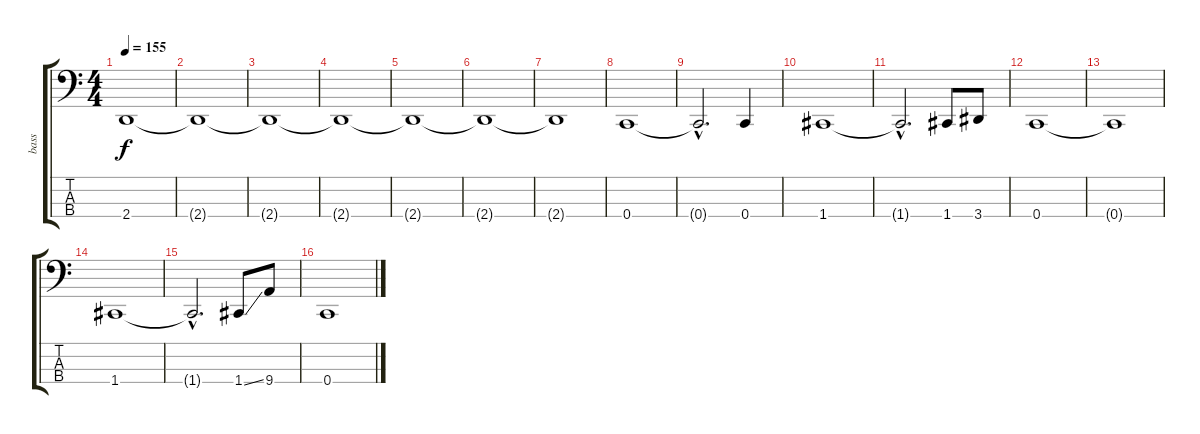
\track ("bass" "bass") {instrument electricbassfinger}
\staff {score tabs}
\tuning (F2 C2 G1 C1) {hide}
\ts (4 4)
\tempo 155
\clef f4
\ks c
2.4{t}.1{dy f} |
2.4{t}.1 |
2.4{t}.1 |
2.4{t}.1 |
2.4{t}.1 |
2.4{t}.1 |
2.4{t}.1 |
0.4.1 |
0.4{hac t}.2{d} 0.4.4 |
1.4.1 |
1.4{hac t}.2{d} 1.4.8 3.4.8 |
0.4.1 |
0.4{t}.1 |
1.4.1 |
1.4{hac t}.2{d} 1.4{ss}.8 9.4.8 |
0.4.1
